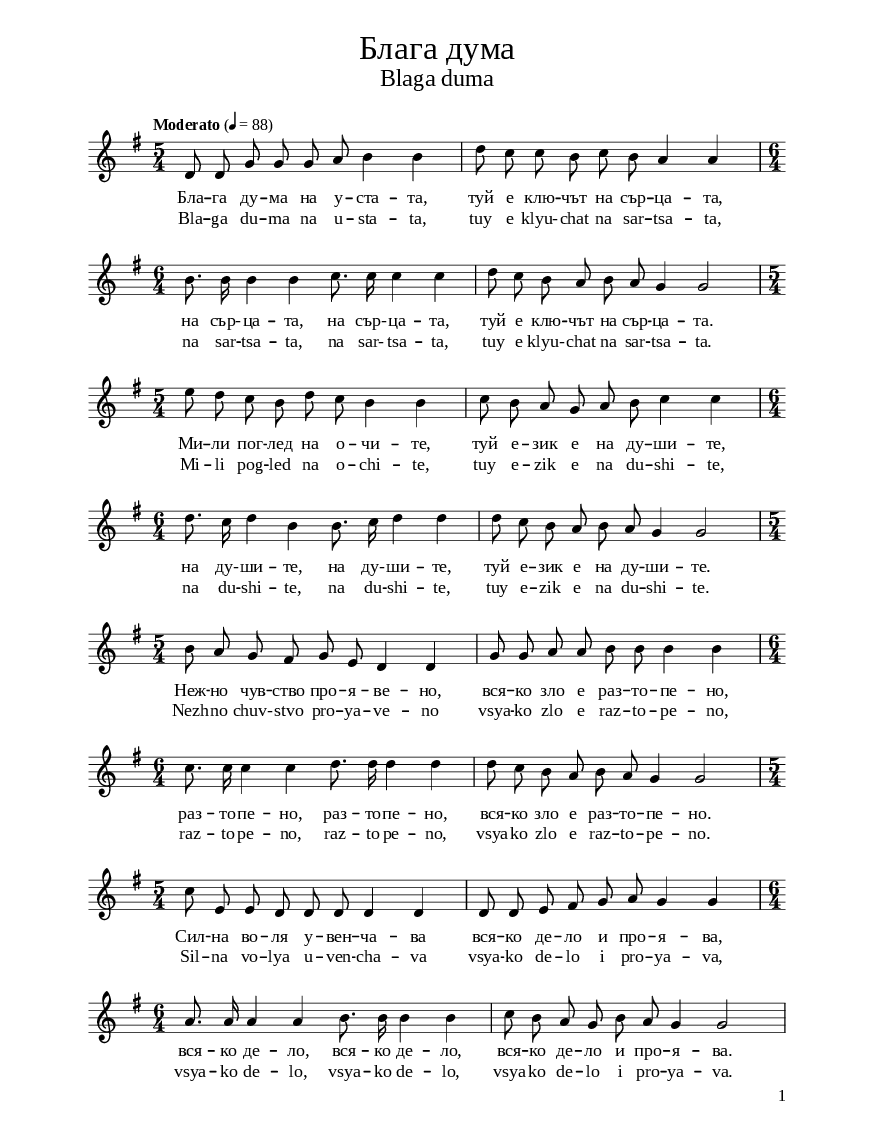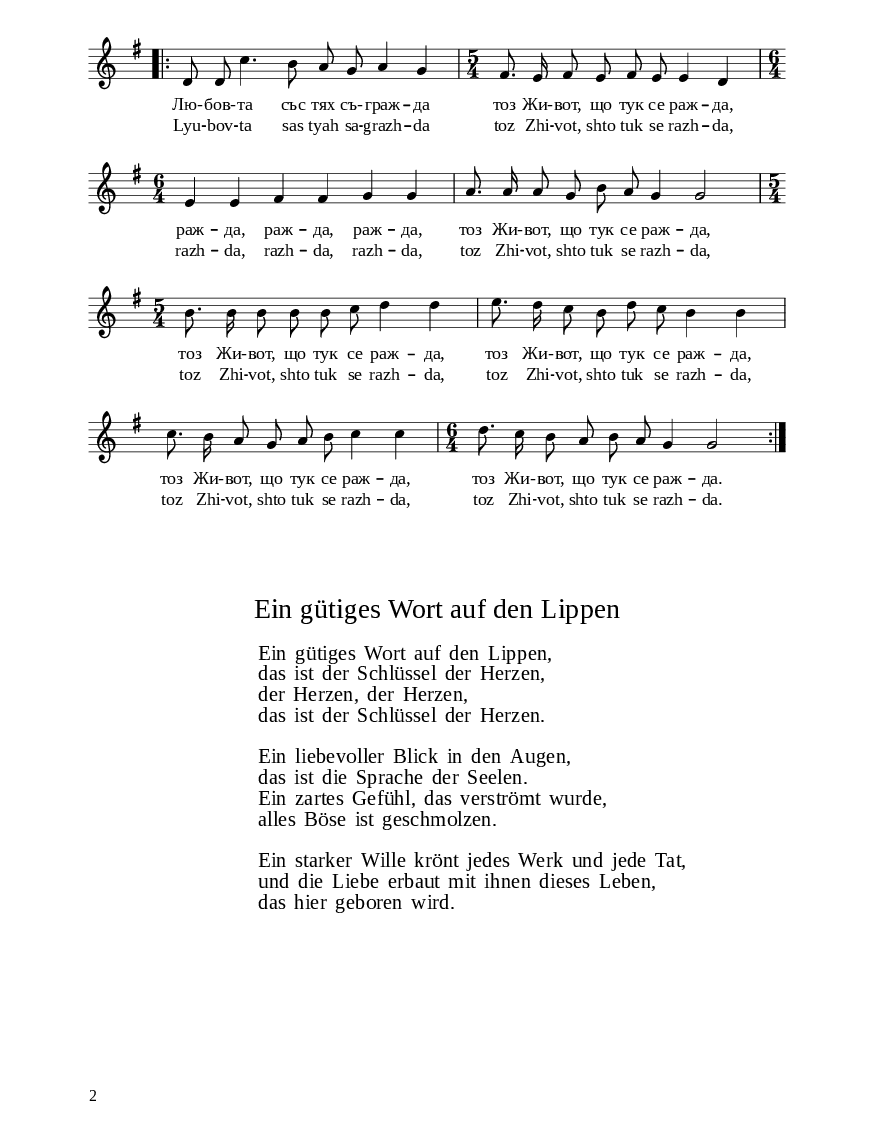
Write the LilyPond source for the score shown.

\version "2.24.1"

% include paper part and global functions
\include "include/globals.ily"

\bookpart {
  \label #'ref074
  \tocItem \markup "Блага дума – Blaga duma "
  \include "include/bookpart-paper.ily"
  \score {
    \include "include/score-layout.ily"

    \new Voice \absolute {
      \clef treble
      \key g \major
      \time 5/4
      \tempoFunc "Moderato" 4 "88"
      \autoBeamOff

      d'8 d'8 g'8 g' g' a' b'4 b' | d''8 c''8 c''8 b' c'' b' a'4 a' \break |

      \time 6/4  b'8. b'16 b'4 b' c''8. c''16 c''4 c'' | d''8 c''8 b'8 a' b' a' g'4 g'2 \break |

      \time 5/4  e''8 d''8 c''8 b' d'' c'' b'4 b' | c''8 b'8 a'8 g' a' b' c''4 c'' \break |

      \time 6/4  d''8. c''16 d''4 b' b'8. c''16 d''4 d'' | d''8 c''8 b'8 a' b' a' g'4 g'2 \break |

      \time 5/4  b'8 a'8 g'8 fis' g' e' d'4 d' | g'8 g'8 a'8 a' b' b' b'4 b' \break |

      \time 6/4  c''8. c''16 c''4 c'' d''8. d''16 d''4 d'' | d''8 c''8 b'8 a' b' a' g'4 g'2 \break |

      \time 5/4  c''8 e'8 e'8 d' d' d' d'4 d' | d'8 d'8 e'8 fis' g' a' g'4 g' | \break

      \time 6/4  a'8. a'16 a'4 a' b'8. b'16 b'4 b' | c''8 b'8 a'8 g' b' a' g'4 g'2 \break |


      \repeat volta 2 {
        d'8 d'8 c''4. b'8 a'8 g'8 a'4 g' | \time 5/4  fis'8. e'16 fis'8 e' fis' e' e'4 d' \break |

        \time 6/4  e'4 e' fis' fis' g' g' | a'8. a'16 a'8 g' b' a' g'4 g'2 \break |

        \time 5/4  b'8. b'16 b'8 b' b' c'' d''4 d'' | e''8. d''16 c''8 b' d'' c'' b'4 b' \break |

        c''8. b'16 a'8 g' a' b' c''4 c'' | \time 6/4  d''8. c''16 b'8 a' b' a' g'4 g'2 \break |
      }
    }

    \addlyrics {
      Бла -- га ду
      -- ма на у -- ста -- та, туй е клю -- чът на
      сър -- ца -- та, на "сър-" -- ца -- та, на "сър-" --
      ца -- та, туй е клю -- чът на сър -- ца -- та.
      Ми -- ли пог -- лед на о -- чи -- те, туй е --
      зик е на ду -- ши -- те, на "ду-" -- ши -- те, на
      "ду-" -- ши -- те, туй е -- зик е на ду -- ши --
      те. Неж -- но чув -- ство про -- я -- ве -- но,
      вся -- ко зло е раз -- то -- пе -- но, раз -- то
      -- пе -- но, раз -- то -- пе -- но, вся -- ко зло
      е раз -- то -- пе -- но. Сил -- на во -- ля у --
      вен -- ча -- ва вся -- ко де -- ло и про -- я --
      ва, вся -- ко де -- ло, вся -- ко де -- ло, вся
      -- ко де -- ло и про -- я -- ва. "Лю-" -- "бов-" -- та
      със тях "съ-" -- граж -- да тоз "Жи-" -- вот, що тук
      се раж -- да, раж -- да, раж -- да, раж -- да,
      тоз "Жи-" -- вот, що тук се раж -- да, тоз "Жи-" --
      вот, що тук се раж -- да, тоз "Жи-" -- вот, що
      тук се раж -- да, тоз "Жи-" -- вот, що тук се раж
      -- да, тоз "Жи-" -- вот, що тук се раж -- да.
    }
    \addlyrics {
      Bla -- ga du -- ma
      na u -- sta -- ta, tuy e "klyu-" -- chat na sar -- tsa -- ta, na
      sar -- tsa -- ta, na "sar-" -- tsa -- ta, tuy e "klyu-" -- chat na sar
      -- tsa -- ta. Mi -- li pog -- led na o -- chi -- te, tuy e --
      zik e na du -- shi -- te, na du -- shi -- te, na du -- shi --
      te, tuy e -- zik e na du -- shi -- te. Nezh -- no "chuv-" -- stvo
      pro -- ya -- ve -- no vsya -- ko zlo e raz -- to -- pe -- no, raz
      -- to -- pe -- no, raz -- to -- pe -- no, vsya -- ko zlo e raz
      -- to -- pe -- no. Sil -- na vo -- lya u -- ven -- cha -- va vsya
      -- ko de -- lo i pro -- ya -- va, vsya -- ko de -- lo, vsya --
      ko de -- lo, vsya -- ko de -- lo i pro -- ya -- va. Lyu -- bov
      -- ta sas tyah sa -- grazh -- da toz Zhi -- vot, shto tuk se razh
      -- da, razh -- da, razh -- da, razh -- da, toz Zhi -- vot,
      shto tuk se razh -- da, toz Zhi -- vot, shto tuk se razh --
      da, toz Zhi -- vot, shto tuk se razh -- da, toz Zhi -- vot,
      shto tuk se razh -- da, toz Zhi -- vot, shto tuk se razh --
      da.}
      
      \header {
        title = \titleFunc "Блага дума" "Blaga duma"
      }

      \midi{}

    } % score


 \markup \empty-two
    
    % include foreign translation(s) of the song
    \version "2.24.1"

\markup \fill-line { \fontsize #deTitleFontSize "Ein gütiges Wort auf den Lippen" }
\markup \null
\markup \null
\markup \fontsize #deCoupletFontSize {
  \hspace #15
  \override #`(baseline-skip . ,deCoupletBaselineSkip)

  \column {
    \line { " "Ein gütiges Wort auf den Lippen, }

    \line { " "das ist der Schlüssel der Herzen,}

    \line { " "der Herzen, der Herzen,}

    \line { " "das ist der Schlüssel der Herzen.}
    \line { " " }

    \line { " "Ein liebevoller Blick in den Augen,}

    \line { " "das ist die Sprache der Seelen.}

    \line { " "Ein zartes Gefühl, das verströmt wurde,}

    \line { " "alles Böse ist geschmolzen.}
    \line { " " }

    \line { " "Ein starker Wille krönt jedes Werk und jede Tat,}

    \line { " "und die Liebe erbaut mit ihnen dieses Leben, }

    \line { " "das hier geboren wird.}

  }
}


  } % bookpart
